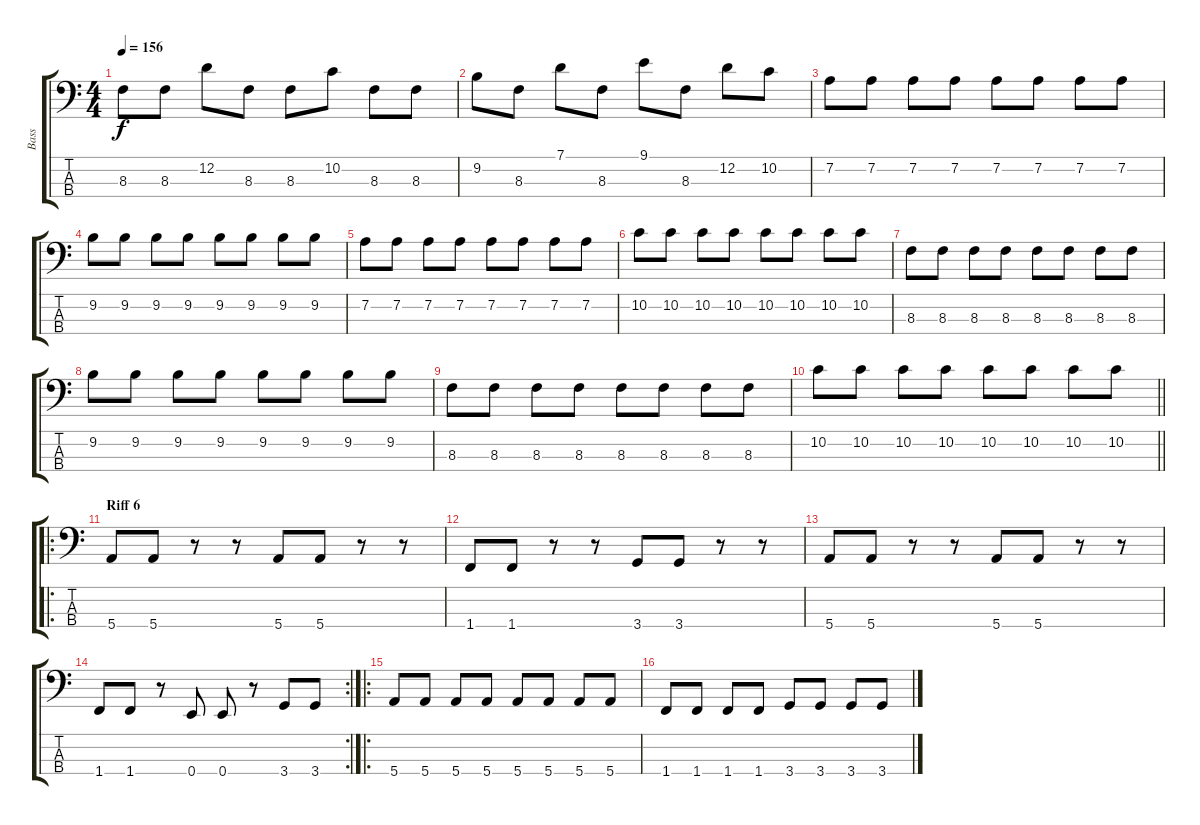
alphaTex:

\track ("Bass" "Bass") {instrument electricbassfinger}
\staff {score tabs}
\tuning (G2 D2 A1 E1) {hide}
\ts (4 4)
\tempo 156
\clef f4
\ks c
8.3.8{dy f} 8.3.8 12.2.8 8.3.8 8.3.8 10.2.8 8.3.8 8.3.8 |
9.2.8 8.3.8 7.1.8 8.3.8 9.1.8 8.3.8 12.2.8 10.2.8 |
7.2.8 7.2.8 7.2.8 7.2.8 7.2.8 7.2.8 7.2.8 7.2.8 |
9.2.8 9.2.8 9.2.8 9.2.8 9.2.8 9.2.8 9.2.8 9.2.8 |
7.2.8 7.2.8 7.2.8 7.2.8 7.2.8 7.2.8 7.2.8 7.2.8 |
10.2.8 10.2.8 10.2.8 10.2.8 10.2.8 10.2.8 10.2.8 10.2.8 |
8.3.8 8.3.8 8.3.8 8.3.8 8.3.8 8.3.8 8.3.8 8.3.8 |
9.2.8 9.2.8 9.2.8 9.2.8 9.2.8 9.2.8 9.2.8 9.2.8 |
8.3.8 8.3.8 8.3.8 8.3.8 8.3.8 8.3.8 8.3.8 8.3.8 |
\barLineRight lightlight
10.2.8 10.2.8 10.2.8 10.2.8 10.2.8 10.2.8 10.2.8 10.2.8 |
\ro
\section ("" "Riff 6")
5.4.8 5.4.8 r.8 r.8 5.4.8 5.4.8 r.8 r.8 |
1.4.8 1.4.8 r.8 r.8 3.4.8 3.4.8 r.8 r.8 |
5.4.8 5.4.8 r.8 r.8 5.4.8 5.4.8 r.8 r.8 |
\rc 2
1.4.8 1.4.8 r.8 0.4.8 0.4.8 r.8 3.4.8 3.4.8 |
\ro
5.4.8 5.4.8 5.4.8 5.4.8 5.4.8 5.4.8 5.4.8 5.4.8 |
1.4.8 1.4.8 1.4.8 1.4.8 3.4.8 3.4.8 3.4.8 3.4.8
